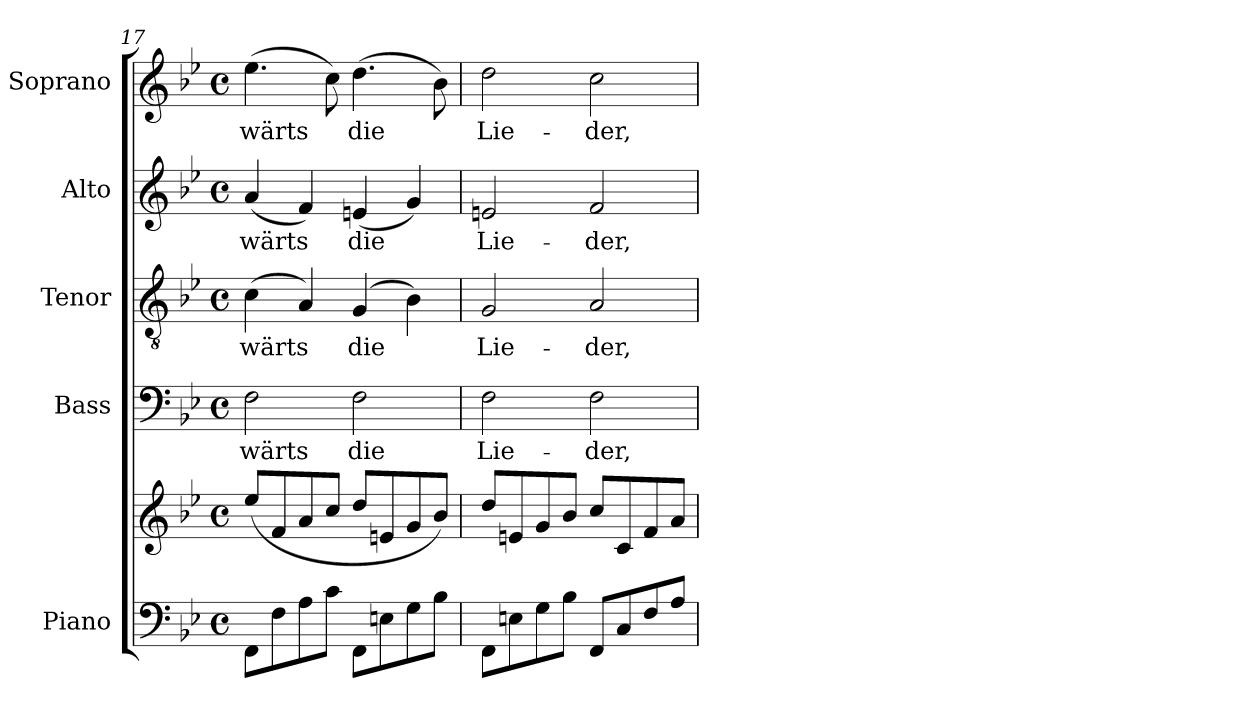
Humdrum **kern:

**kern	**kern	**kern	**text	**kern	**text	**kern	**text	**kern	**text
*part5	*part5	*part4	*part4	*part3	*part3	*part2	*part2	*part1	*part1
*staff6	*staff5	*staff4	*staff4	*staff3	*staff3	*staff2	*staff2	*staff1	*staff1
*I"Piano	*	*I"Bass	*	*I"Tenor	*	*I"Alto	*	*I"Soprano	*
*I'Pno	*	*	*	*	*	*	*	*I'Pno	*
*clefF4	*clefG2	*clefF4	*	*clefGv2	*	*clefG2	*	*clefG2	*
*k[b-e-]	*k[b-e-]	*k[b-e-]	*	*k[b-e-]	*	*k[b-e-]	*	*k[b-e-]	*
*B-:	*B-:	*B-:	*	*B-:	*	*B-:	*	*B-:	*
*M4/4	*M4/4	*M4/4	*	*M4/4	*	*M4/4	*	*M4/4	*
*met(c)	*met(c)	*met(c)	*	*met(c)	*	*met(c)	*	*met(c)	*
=17	=17	=17	=17	=17	=17	=17	=17	=17	=17
!	!	!	!LO:LY:b	!	!LO:LY:b	!	!LO:LY:b	!	!LO:LY:b
8FF\L	(>8ee-/L	2F\	-wärts	(>4c\	-wärts	(<4a/	-wärts	(>4.ee-\	-wärts
8F\	8f/	.	.	.	.	.	.	.	.
8A\	8a/	.	.	4A/)	.	4f/)	.	.	.
8c\J	8cc/J	.	.	.	.	.	.	8cc\)	.
!	!	!	!LO:LY:b	!	!LO:LY:b	!	!LO:LY:b	!	!LO:LY:b
8FF\L	8dd/L	2F\	die	(>4G/	die	(<4en/	die	(>4.dd\	die
8En\	8en/	.	.	.	.	.	.	.	.
8G\	8g/	.	.	4B-\)	.	4g/)	.	.	.
8B-\J	8b-/J)	.	.	.	.	.	.	8b-\)	.
=18	=18	=18	=18	=18	=18	=18	=18	=18	=18
!	!	!	!LO:LY:b	!	!LO:LY:b	!	!LO:LY:b	!	!LO:LY:b
8FF\L	8dd/L	2F\	Lie-	2G/	Lie-	2en/	Lie-	2dd\	Lie-
8En\	8en/	.	.	.	.	.	.	.	.
8G\	8g/	.	.	.	.	.	.	.	.
8B-\J	8b-/J	.	.	.	.	.	.	.	.
!	!	!	!LO:LY:b	!	!LO:LY:b	!	!LO:LY:b	!	!LO:LY:b
8FF/L	8cc/L	2F\	-der,	2A/	-der,	2f/	-der,	2cc\	-der,
8C/	8c/	.	.	.	.	.	.	.	.
8F/	8f/	.	.	.	.	.	.	.	.
8A/J	8a/J	.	.	.	.	.	.	.	.
=	=	=	=	=	=	=	=	=	=
*-	*-	*-	*-	*-	*-	*-	*-	*-	*-
